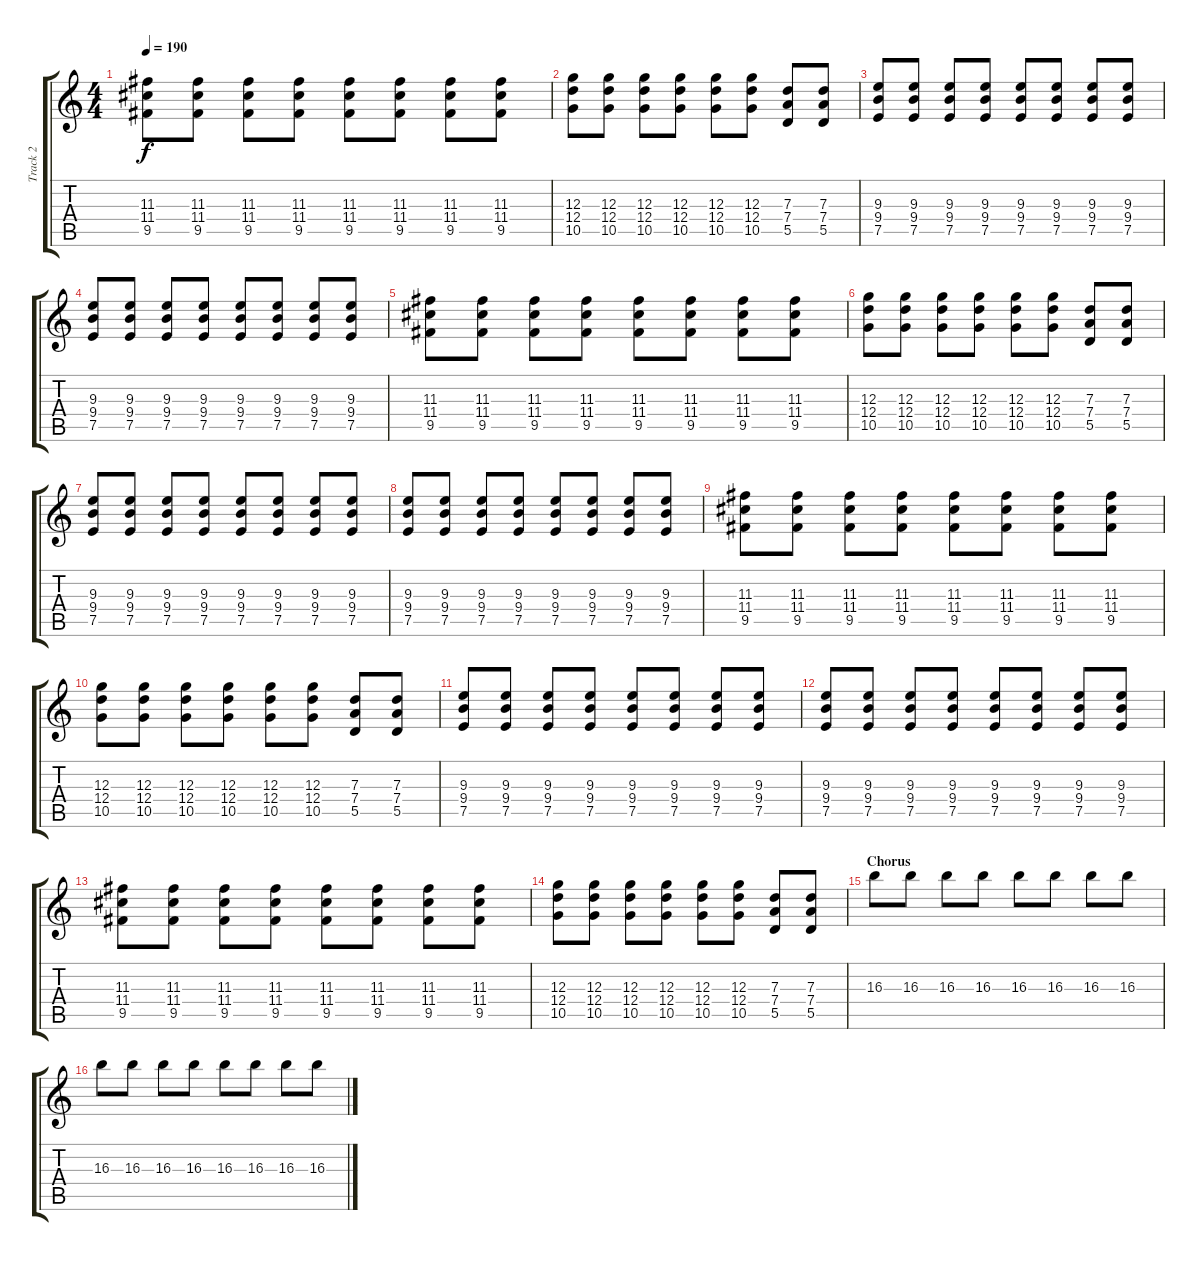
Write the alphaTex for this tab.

\track ("Track 2" "Track 2") {instrument distortionguitar}
\staff {score tabs}
\tuning (E4 B3 G3 D3 A2 E2) {hide}
\ts (4 4)
\tempo 190
\clef g2
\ks c
(11.3 11.4 9.5).8{dy f} (11.3 11.4 9.5).8 (11.3 11.4 9.5).8 (11.3 11.4 9.5).8 (11.3 11.4 9.5).8 (11.3 11.4 9.5).8 (11.3 11.4 9.5).8 (11.3 11.4 9.5).8 |
(12.3 12.4 10.5).8 (12.3 12.4 10.5).8 (12.3 12.4 10.5).8 (12.3 12.4 10.5).8 (12.3 12.4 10.5).8 (12.3 12.4 10.5).8 (7.3 7.4 5.5).8 (7.3 7.4 5.5).8 |
(9.3 9.4 7.5).8 (9.3 9.4 7.5).8 (9.3 9.4 7.5).8 (9.3 9.4 7.5).8 (9.3 9.4 7.5).8 (9.3 9.4 7.5).8 (9.3 9.4 7.5).8 (9.3 9.4 7.5).8 |
(9.3 9.4 7.5).8 (9.3 9.4 7.5).8 (9.3 9.4 7.5).8 (9.3 9.4 7.5).8 (9.3 9.4 7.5).8 (9.3 9.4 7.5).8 (9.3 9.4 7.5).8 (9.3 9.4 7.5).8 |
(11.3 11.4 9.5).8 (11.3 11.4 9.5).8 (11.3 11.4 9.5).8 (11.3 11.4 9.5).8 (11.3 11.4 9.5).8 (11.3 11.4 9.5).8 (11.3 11.4 9.5).8 (11.3 11.4 9.5).8 |
(12.3 12.4 10.5).8 (12.3 12.4 10.5).8 (12.3 12.4 10.5).8 (12.3 12.4 10.5).8 (12.3 12.4 10.5).8 (12.3 12.4 10.5).8 (7.3 7.4 5.5).8 (7.3 7.4 5.5).8 |
(9.3 9.4 7.5).8 (9.3 9.4 7.5).8 (9.3 9.4 7.5).8 (9.3 9.4 7.5).8 (9.3 9.4 7.5).8 (9.3 9.4 7.5).8 (9.3 9.4 7.5).8 (9.3 9.4 7.5).8 |
(9.3 9.4 7.5).8 (9.3 9.4 7.5).8 (9.3 9.4 7.5).8 (9.3 9.4 7.5).8 (9.3 9.4 7.5).8 (9.3 9.4 7.5).8 (9.3 9.4 7.5).8 (9.3 9.4 7.5).8 |
(11.3 11.4 9.5).8 (11.3 11.4 9.5).8 (11.3 11.4 9.5).8 (11.3 11.4 9.5).8 (11.3 11.4 9.5).8 (11.3 11.4 9.5).8 (11.3 11.4 9.5).8 (11.3 11.4 9.5).8 |
(12.3 12.4 10.5).8 (12.3 12.4 10.5).8 (12.3 12.4 10.5).8 (12.3 12.4 10.5).8 (12.3 12.4 10.5).8 (12.3 12.4 10.5).8 (7.3 7.4 5.5).8 (7.3 7.4 5.5).8 |
(9.3 9.4 7.5).8 (9.3 9.4 7.5).8 (9.3 9.4 7.5).8 (9.3 9.4 7.5).8 (9.3 9.4 7.5).8 (9.3 9.4 7.5).8 (9.3 9.4 7.5).8 (9.3 9.4 7.5).8 |
(9.3 9.4 7.5).8 (9.3 9.4 7.5).8 (9.3 9.4 7.5).8 (9.3 9.4 7.5).8 (9.3 9.4 7.5).8 (9.3 9.4 7.5).8 (9.3 9.4 7.5).8 (9.3 9.4 7.5).8 |
(11.3 11.4 9.5).8 (11.3 11.4 9.5).8 (11.3 11.4 9.5).8 (11.3 11.4 9.5).8 (11.3 11.4 9.5).8 (11.3 11.4 9.5).8 (11.3 11.4 9.5).8 (11.3 11.4 9.5).8 |
(12.3 12.4 10.5).8 (12.3 12.4 10.5).8 (12.3 12.4 10.5).8 (12.3 12.4 10.5).8 (12.3 12.4 10.5).8 (12.3 12.4 10.5).8 (7.3 7.4 5.5).8 (7.3 7.4 5.5).8 |
\section ("" "Chorus")
16.3.8 16.3.8 16.3.8 16.3.8 16.3.8 16.3.8 16.3.8 16.3.8 |
16.3.8 16.3.8 16.3.8 16.3.8 16.3.8 16.3.8 16.3.8 16.3.8
